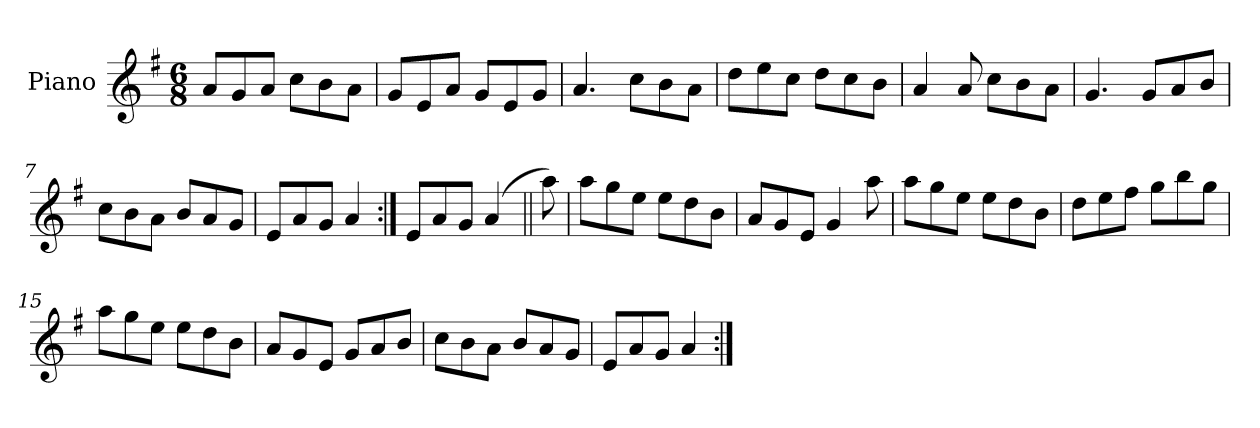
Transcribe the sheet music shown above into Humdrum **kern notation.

**kern
*part1
*staff1
*I"Piano
*I'Pno
*clefG2
*k[f#]
*M6/8
=1
8a/L
8g/
8a/J
8cc\L
8b\
8a\J
=2
8g/L
8e/
8a/J
8g/L
8e/
8g/J
=3
4.a/
8cc\L
8b\
8a\J
=4
8dd\L
8ee\
8cc\J
8dd\L
8cc\
8b\J
=5
4a/
8a/
8cc\L
8b\
8a\J
=6
4.g/
8g/L
8a/
8b/J
=7
8cc\L
8b\
8a\J
8b/L
8a/
8g/J
=8
8e/L
8a/
8g/J
4a/
!!LO:LB:g=z
=9:|!
8e/L
8a/
8g/J
(<4a/
=10||
8aa\)
=11
8aa\L
8gg\
8ee\J
8ee\L
8dd\
8b\J
=12
8a/L
8g/
8e/J
4g/
8aa\
=13
8aa\L
8gg\
8ee\J
8ee\L
8dd\
8b\J
=14
8dd\L
8ee\
8ff#\J
8gg\L
8bb\
8gg\J
=15
8aa\L
8gg\
8ee\J
8ee\L
8dd\
8b\J
=16
8a/L
8g/
8e/J
8g/L
8a/
8b/J
!!LO:LB:g=z
=17
8cc\L
8b\
8a\J
8b/L
8a/
8g/J
=18
8e/L
8a/
8g/J
4a/
=:|!
*-
